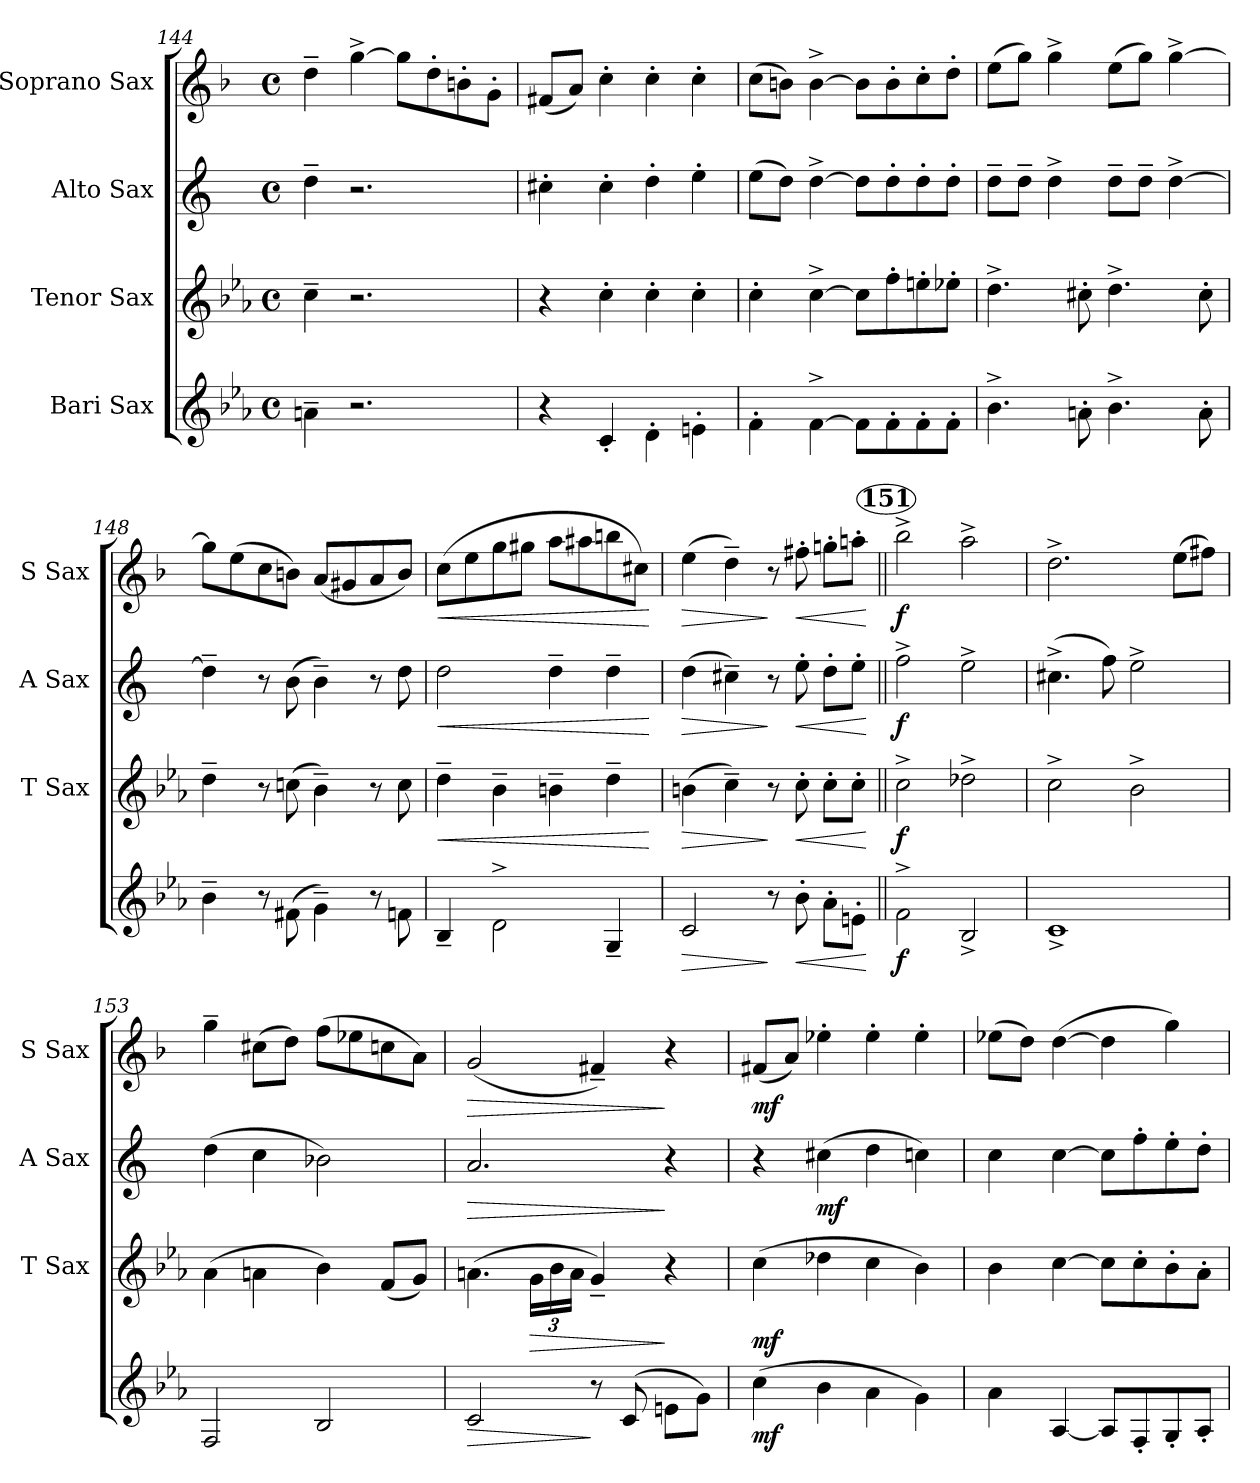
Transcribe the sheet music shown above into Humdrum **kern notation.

**kern	**dynam	**kern	**dynam	**kern	**dynam	**kern	**dynam
*part4	*part4	*part3	*part3	*part2	*part2	*part1	*part1
*staff4	*staff4	*staff3	*staff3	*staff2	*staff2	*staff1	*staff1
*I"Bari Sax	*	*I"Tenor Sax	*	*I"Alto Sax	*	*I"Soprano Sax	*
*	*	*I'T Sax	*	*I'A Sax	*	*I'S Sax	*
*clefG2	*	*clefG2	*	*clefG2	*	*clefG2	*
*ITrd12c21	*	*ITrd8c14	*	*ITrd5c9	*	*ITrd1c2	*
*k[b-e-a-]	*	*k[b-e-a-]	*	*k[b-e-a-]	*	*k[b-e-a-]	*
*E-:	*	*E-:	*	*E-:	*	*E-:	*
*M4/4	*	*M4/4	*	*M4/4	*	*M4/4	*
*met(c)	*	*met(c)	*	*met(c)	*	*met(c)	*
=144	=144	=144	=144	=144	=144	=144	=144
4An~>\	.	4c~>\	.	4f~>\	.	4cc~>\	.
2.r	.	2.r	.	2.r	.	[4ff^>\	.
.	.	.	.	.	.	8ff\L]	.
.	.	.	.	.	.	8cc'>\	.
.	.	.	.	.	.	8an'>\	.
.	.	.	.	.	.	8f'>\J	.
=145	=145	=145	=145	=145	=145	=145	=145
4r	.	4r	.	4en'>\	.	(<8en/L	.
.	.	.	.	.	.	8g/J)	.
4C'</	.	4c'>\	.	4e'>\	.	4b-'>\	.
4D'>\	.	4c'>\	.	4f'>\	.	4b-'>\	.
4En'>\	.	4c'>\	.	4g'>\	.	4b-'>\	.
=146	=146	=146	=146	=146	=146	=146	=146
4F'>\	.	4c'>\	.	(>8g\L	.	(>8b-\L	.
.	.	.	.	8f\J)	.	8an\J)	.
[4F^>\	.	[4c^>\	.	[4f^>\	.	[4a^>\	.
8F\L]	.	8c\L]	.	8f\L]	.	8a\L]	.
8F'>\	.	8f'>\	.	8f'>\	.	8a'>\	.
8F'>\	.	8en'>\	.	8f'>\	.	8b-'>\	.
8F'>\J	.	8e-X'>\J	.	8f'>\J	.	8cc'>\J	.
=147	=147	=147	=147	=147	=147	=147	=147
4.B-^>\	.	4.d^>\	.	8f~>\L	.	(>8dd\L	.
.	.	.	.	8f~>\J	.	8ff\J)	.
.	.	.	.	4f^>\	.	4ff^>\	.
8An'>\	.	8c#X'>\	.	.	.	.	.
4.B-^>\	.	4.d^>\	.	8f~>\L	.	(>8dd\L	.
.	.	.	.	8f~>\J	.	8ff\J)	.
.	.	.	.	[4f^>\	.	[4ff^>\	.
8A'>\	.	8c#'>\	.	.	.	.	.
=148	=148	=148	=148	=148	=148	=148	=148
4B-~>\	.	4d~>\	.	4f~>\]	.	8ff\L]	.
.	.	.	.	.	.	(>8dd\	.
8r	.	8r	.	8r	.	8b-\	.
(>8F#X\	.	(>8cn\	.	(>8d\	.	8an\J)	.
4G~>\)	.	4B-~>\)	.	4d~>\)	.	(<8g/L	.
.	.	.	.	.	.	8f#X/	.
8r	.	8r	.	8r	.	8g/	.
8Fn\	.	8c\	.	8f\	.	8a/J)	.
=149	=149	=149	=149	=149	=149	=149	=149
!	!	!	!LO:HP:b	!	!LO:HP:b	!	!LO:HP:b
4BB-~</	.	4d~>\	<	2f\	<	(>8b-\L	<
.	.	.	.	.	.	8dd\	.
2D^>\	.	4B-~>\	.	.	.	8ff\	.
.	.	.	.	.	.	8ff#X\J	.
.	.	4Bn~>\	.	4f~>\	.	8gg\L	.
.	.	.	.	.	.	8gg#X\	.
4GG~</	.	4d~>\	.	4f~>\	.	8aan\	.
.	.	.	.	.	.	8bn\J)	.
.	.	.	[	.	[	.	[
=150	=150	=150	=150	=150	=150	=150	=150
!	!LO:HP:b	!	!LO:HP:b	!	!LO:HP:b	!	!LO:HP:b
2C/	>	(>4Bn\	>	(>4f\	>	(>4dd\	>
.	.	4c~>\)	.	4en~>\)	.	4cc~>\)	.
8r	]	8r	]	8r	]	8r	]
!	!LO:HP:b	!	!LO:HP:b	!	!LO:HP:b	!	!LO:HP:b
8B-'>\	<	8c'>\	<	8g'>\	<	8een'>\	<
8A-'>\L	.	8c'>\L	.	8f'>\L	.	8ffn'>\L	.
8En'>\J	.	8c'>\J	.	8g'>\J	.	8ggn'>\J	.
.	[	.	[	.	[	.	[
!!LO:LB:g=z
!!LO:REH:place=s1:a:B:enc=circle:fs=10:t=151
=151||	=151||	=151||	=151||	=151||	=151||	=151||	=151||
!	!LO:DY:b	!	!LO:DY:b	!	!LO:DY:b	!	!LO:DY:b
2F^>\	f	2c^>\	f	2a-^>\	f	2aa-^>\	f
2BB-^</	.	2d-X^>\	.	2g^>\	.	2gg^>\	.
=152	=152	=152	=152	=152	=152	=152	=152
1C^<	.	2c^>\	.	(>4.en^>\	.	2.cc^>\	.
.	.	.	.	8a-\)	.	.	.
.	.	2B-^>\	.	2g^>\	.	.	.
.	.	.	.	.	.	(>8dd\L	.
.	.	.	.	.	.	8een\J)	.
=153	=153	=153	=153	=153	=153	=153	=153
2FF/	.	(>4A-\	.	(>4f\	.	4ff~>\	.
.	.	4An\	.	4e-\	.	(>8bn\L	.
.	.	.	.	.	.	8cc\J)	.
2BB-/	.	4B-\)	.	2d-X\)	.	(>8ee-i\L	.
.	.	.	.	.	.	8dd-X\	.
.	.	(<8F/L	.	.	.	8b-X\	.
.	.	8G/J)	.	.	.	8g\J)	.
=154	=154	=154	=154	=154	=154	=154	=154
!	!LO:HP:b	!	!	!	!LO:HP:b	!	!LO:HP:b
2C/	>	(>4.An\	.	2.c/	>	(<2f/	>
!	!	!	!LO:HP:b	!	!	!	!
.	.	24G\LL	>	.	.	.	.
.	.	24B-\	.	.	.	.	.
.	.	24A\JJ	.	.	.	.	.
8r	]	4G~</)	.	.	.	4en~</)	.
(8C/	.	.	.	.	.	.	.
8En\L	.	4r	]	4r	]	4r	]
8G\J)	.	.	.	.	.	.	.
=155	=155	=155	=155	=155	=155	=155	=155
!	!LO:DY:b	!	!LO:DY:b	!	!	!	!LO:DY:b
(>4c\	mf	(>4c\	mf	4r	.	(<8en/L	mf
.	.	.	.	.	.	8g/J)	.
!	!	!	!	!	!LO:DY:b	!	!
4B-\	.	4d-X\	.	(>4en\	mf	4dd-X'>\	.
4A-\	.	4c\	.	4f\	.	4dd-'>\	.
4G\)	.	4B-\)	.	4e-X\)	.	4dd-'>\	.
=156	=156	=156	=156	=156	=156	=156	=156
4A->\	.	4B->\	.	4e->\	.	(>8dd-X\L	.
.	.	.	.	.	.	8cc\J)	.
[4AA-/	.	[4c\	.	[4e-\	.	(>[4cc\	.
8AA-/L]	.	8c\L]	.	8e-\L]	.	4cc\]	.
8FF'</	.	8c'>\	.	8a-'>\	.	.	.
8GG'</	.	8B-'>\	.	8g'>\	.	4ff\)	.
8AA-'</J	.	8A-'>\J	.	8f'>\J	.	.	.
=	=	=	=	=	=	=	=
*-	*-	*-	*-	*-	*-	*-	*-
